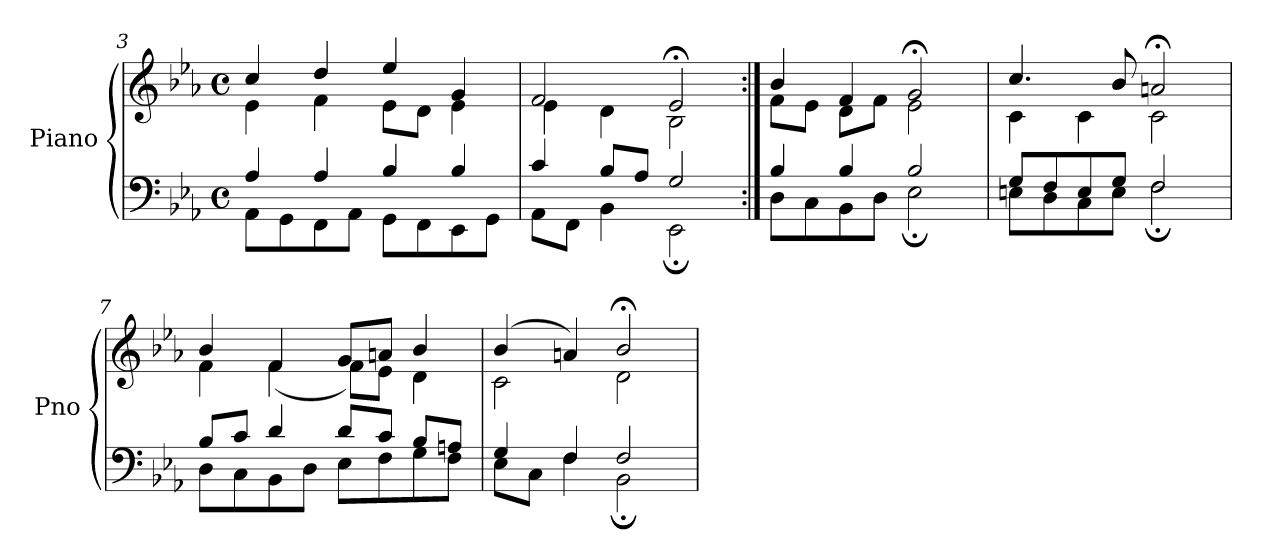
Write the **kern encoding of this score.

**kern	**kern
*part1	*part1
*staff2	*staff1
*I"Piano	*
*I'Pno	*
*clefF4	*clefG2
*k[b-e-a-]	*k[b-e-a-]
*M4/4	*M4/4
*met(c)	*met(c)
=3	=3
*^	*^
4A-/	8AA-\L	4cc/	4e-\
.	8GG\	.	.
4A-/	8FF\	4dd/	4f\
.	8AA-\J	.	.
4B-/	8GG\L	4ee-/	8e-\L
.	8FF\	.	8d\J
4B-/	8EE-\	4g/	4e-\
.	8GG\J	.	.
=4	=4	=4	=4
4c/	8AA-\L	2f/	4e-\
.	8FF\J	.	.
8B-/L	4BB-\	.	4d\
8A-/J	.	.	.
2G/	2EE-;\	2e-;</	2B-\
=5:|!	=5:|!	=5:|!	=5:|!
4B-/	8D\L	4b-/	8f\L
.	8C\	.	8e-\J
4B-/	8BB-\	4f/	8d\L
.	8D\J	.	8f\J
2B-/	2E-;\	2g;</	2e-\
=6	=6	=6	=6
8G/L	8En\L	4.cc/	4c\
8F/	8D\	.	.
8E/	8C\	.	4c\
8G/J	8E\J	8b-/	.
2F/	2F;\	2an;</	2c\
=7	=7	=7	=7
8B-/L	8D\L	4b-/	4f\
8c/J	8C\	.	.
4d/	8BB-\	4f/	(<4f\
.	8D\J	.	.
8d/L	8E-\L	8g/L	8f\L)
8c/J	8F\	8an/J	8e-\J
8B-/L	8G\	4b-/	4d\
8An/J	8F\J	.	.
=8	=8	=8	=8
4G/	8E-\L	(>4b-/	2c\
.	8C\J	.	.
4F/	4F\	4an/)	.
2F/	2BB-;\	2b-;</	2d\
*v	*v	*	*
*	*v	*v
=	=
*-	*-
